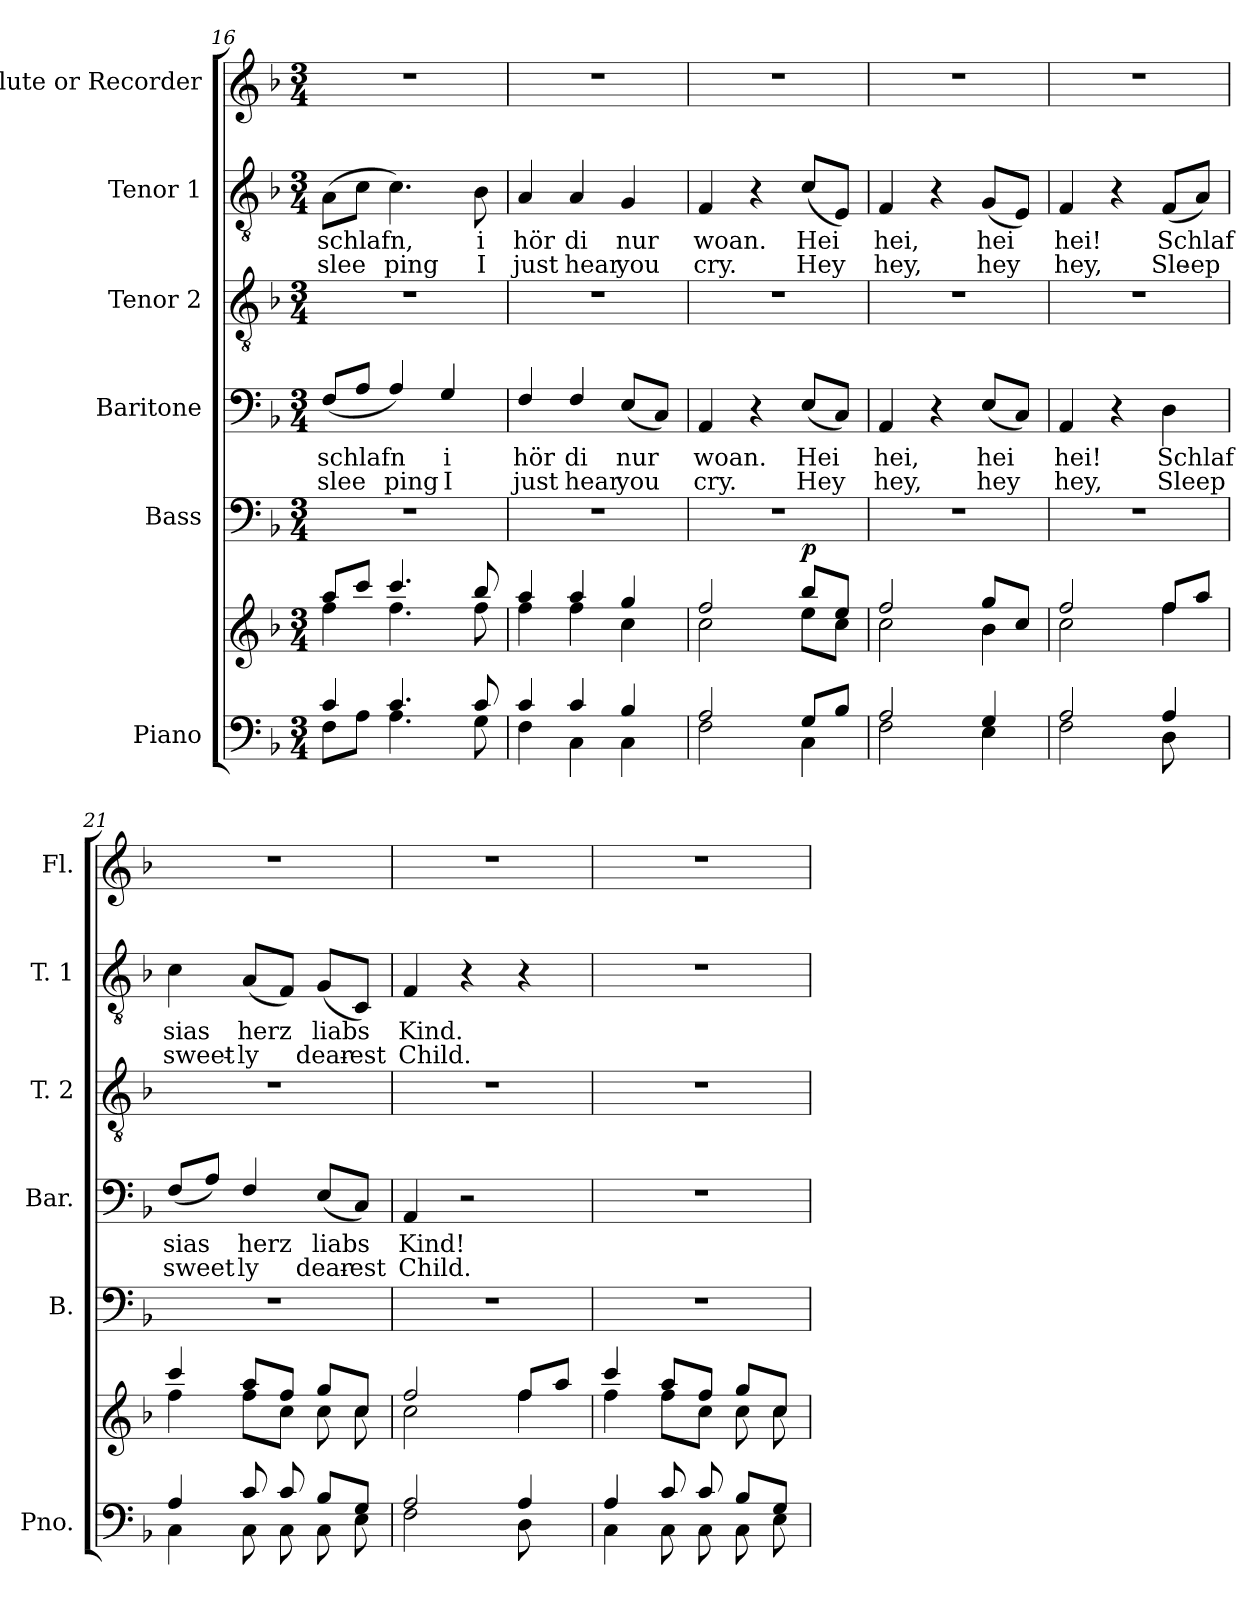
**kern	**kern	**dynam	**kern	**kern	**text	**text	**kern	**kern	**text	**text	**kern
*part6	*part6	*part6	*part5	*part4	*part4	*part4	*part3	*part2	*part2	*part2	*part1
*staff7	*staff6	*staff6/7	*staff5	*staff4	*staff4	*staff4	*staff3	*staff2	*staff2	*staff2	*staff1
*I"Piano	*	*	*I"Bass	*I"Baritone	*	*	*I"Tenor 2	*I"Tenor 1	*	*	*I"Flute or Recorder
*I'Pno.	*	*	*I'B.	*I'Bar.	*	*	*I'T. 2	*I'T. 1	*	*	*I'Fl.
*clefF4	*clefG2	*	*clefF4	*clefF4	*	*	*clefGv2	*clefGv2	*	*	*clefG2
*k[b-]	*k[b-]	*	*k[b-]	*k[b-]	*	*	*k[b-]	*k[b-]	*	*	*k[b-]
*M3/4	*M3/4	*	*M3/4	*M3/4	*	*	*M3/4	*M3/4	*	*	*M3/4
=16	=16	=16	=16	=16	=16	=16	=16	=16	=16	=16	=16
*^	*^	*	*	*	*	*	*	*	*	*	*
!	!	!	!	!	!	!	!LO:LY:b	!LO:LY:b	!	!	!LO:LY:b	!LO:LY:b	!
4c/	8F\L	8aa/L	4ff\	.	2.r	(<8F/L	schlafn	slee	2.r	(>8A\L	schlafn,	slee	2.r
.	8A\J	8ccc/J	.	.	.	8A/J	.	.	.	8c\J	.	.	.
!	!	!	!	!	!	!	!	!LO:LY:b	!	!	!	!LO:LY:b	!
4.c/	4.A\	4.ccc/	4.ff\	.	.	4A/)	.	ping	.	4.c\)	.	ping	.
!	!	!	!	!	!	!	!LO:LY:b	!LO:LY:b	!	!	!	!	!
.	.	.	.	.	.	4G/	i	I	.	.	.	.	.
!	!	!	!	!	!	!	!	!	!	!	!LO:LY:b	!LO:LY:b	!
8c	8G\	8bb-/	8ff\	.	.	.	.	.	.	8B-\	i	I	.
=17	=17	=17	=17	=17	=17	=17	=17	=17	=17	=17	=17	=17	=17
!	!	!	!	!	!	!	!LO:LY:b	!LO:LY:b	!	!	!LO:LY:b	!LO:LY:b	!
4c/	4F\	4aa/	4ff\	.	2.r	4F/	hör	just	2.r	4A/	hör	just	2.r
!	!	!	!	!	!	!	!LO:LY:b	!LO:LY:b	!	!	!LO:LY:b	!LO:LY:b	!
4c/	4C\	4aa/	4ff\	.	.	4F/	di	hear	.	4A/	di	hear	.
!	!	!	!	!	!	!	!LO:LY:b	!LO:LY:b	!	!	!LO:LY:b	!LO:LY:b	!
4B-/	4C\	4gg/	4cc\	.	.	(<8E/L	nur	you	.	4G/	nur	you	.
.	.	.	.	.	.	8C/J)	.	.	.	.	.	.	.
=18	=18	=18	=18	=18	=18	=18	=18	=18	=18	=18	=18	=18	=18
!	!	!	!	!	!	!	!LO:LY:b	!LO:LY:b	!	!	!LO:LY:b	!LO:LY:b	!
2A/	2F\	2ff/	2cc\	.	2.r	4AA/	woan.	cry.	2.r	4F/	woan.	cry.	2.r
.	.	.	.	.	.	4r	.	.	.	4r	.	.	.
!	!	!	!	!LO:DY:a	!	!	!LO:LY:b	!LO:LY:b	!	!	!LO:LY:b	!LO:LY:b	!
8G/L	4C\	8bb-/L	8ee\L	p	.	(<8E/L	Hei	Hey	.	(<8c/L	Hei	Hey	.
8B-/J	.	8ee/J	8cc\J	.	.	8C/J)	.	.	.	8E/J)	.	.	.
=19	=19	=19	=19	=19	=19	=19	=19	=19	=19	=19	=19	=19	=19
!	!	!	!	!	!	!	!LO:LY:b	!LO:LY:b	!	!	!LO:LY:b	!LO:LY:b	!
2A/	2F\	2ff/	2cc\	.	2.r	4AA/	hei,	hey,	2.r	4F/	hei,	hey,	2.r
.	.	.	.	.	.	4r	.	.	.	4r	.	.	.
!	!	!	!	!	!	!	!LO:LY:b	!LO:LY:b	!	!	!LO:LY:b	!LO:LY:b	!
4G/	4E\	8gg/L	4b-\	.	.	(<8E/L	hei	hey	.	(<8G/L	hei	hey	.
.	.	8cc/J	.	.	.	8C/J)	.	.	.	8E/J)	.	.	.
=20	=20	=20	=20	=20	=20	=20	=20	=20	=20	=20	=20	=20	=20
!	!	!	!	!	!	!	!LO:LY:b	!LO:LY:b	!	!	!LO:LY:b	!LO:LY:b	!
2A/	2F\	2ff/	2cc\	.	2.r	4AA/	hei!	hey,	2.r	4F/	hei!	hey,	2.r
.	.	.	.	.	.	4r	.	.	.	4r	.	.	.
!	!	!	!	!	!	!	!LO:LY:b	!LO:LY:b	!	!	!LO:LY:b	!LO:LY:b	!
4A/	8D\	8ff/L	4ff\	.	.	4D\	Schlaf	Sleep	.	(<8F/L	Schlaf	Sle-	.
!	!	!	!	!	!	!	!	!	!	!	!	!LO:LY:b	!
.	8ryy	8aa/J	.	.	.	.	.	.	.	8A/J)	.	-ep	.
!!LO:PB:g=z
=21	=21	=21	=21	=21	=21	=21	=21	=21	=21	=21	=21	=21	=21
!	!	!	!	!	!	!	!LO:LY:b	!LO:LY:b	!	!	!LO:LY:b	!LO:LY:b	!
4A/	4C\	4ccc/	4ff\	.	2.r	(<8F/L	sias	sweet	2.r	4c\	sias	sweet-	2.r
.	.	.	.	.	.	8A/J)	.	.	.	.	.	.	.
!	!	!	!	!	!	!	!LO:LY:b	!LO:LY:b	!	!	!LO:LY:b	!LO:LY:b	!
8c/	8C\	8aa/L	8ff\L	.	.	4F/	herz	-ly	.	(<8A/L	herz	-ly	.
8c/	8C\	8ff/J	8cc\J	.	.	.	.	.	.	8F/J)	.	.	.
!	!	!	!	!	!	!	!LO:LY:b	!LO:LY:b	!	!	!LO:LY:b	!LO:LY:b	!
8B-/L	8C\	8gg/L	8cc\	.	.	(<8E/L	liabs	dear-	.	(<8G/L	liabs	dear-	.
!	!	!	!	!	!	!	!	!LO:LY:b	!	!	!	!LO:LY:b	!
8G/J	8E\	8cc/J	8cc\	.	.	8C/J)	.	-est	.	8C/J)	.	-est	.
=22	=22	=22	=22	=22	=22	=22	=22	=22	=22	=22	=22	=22	=22
!	!	!	!	!	!	!	!LO:LY:b	!LO:LY:b	!	!	!LO:LY:b	!LO:LY:b	!
2A/	2F\	2ff/	2cc\	.	2.r	4AA/	Kind!	Child.	2.r	4F/	Kind.	Child.	2.r
.	.	.	.	.	.	2r	.	.	.	4r	.	.	.
4A/	8D\	8ff/L	4ff\	.	.	.	.	.	.	4r	.	.	.
.	8ryy	8aa/J	.	.	.	.	.	.	.	.	.	.	.
=23	=23	=23	=23	=23	=23	=23	=23	=23	=23	=23	=23	=23	=23
4A/	4C\	4ccc/	4ff\	.	2.r	2.r	.	.	2.r	2.r	.	.	2.r
8c/	8C\	8aa/L	8ff\L	.	.	.	.	.	.	.	.	.	.
8c/	8C\	8ff/J	8cc\J	.	.	.	.	.	.	.	.	.	.
8B-/L	8C\	8gg/L	8cc\	.	.	.	.	.	.	.	.	.	.
8G/J	8E\	8cc/J	8cc\	.	.	.	.	.	.	.	.	.	.
*v	*v	*	*	*	*	*	*	*	*	*	*	*	*
*	*v	*v	*	*	*	*	*	*	*	*	*	*
=	=	=	=	=	=	=	=	=	=	=	=
*-	*-	*-	*-	*-	*-	*-	*-	*-	*-	*-	*-
